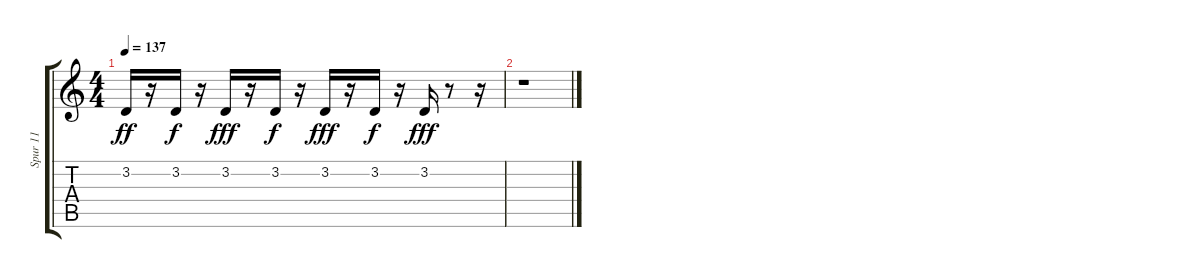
\track ("Spur 11" "Spur 11") {instrument electricgrandpiano}
\staff {score tabs}
\tuning (E4 B3 G3 D3 A2 E2) {hide}
\ts (4 4)
\tempo 137
\clef g2
\ks c
3.2.16{dy ff} r.16 3.2.16{dy f} r.16 3.2.16{dy fff} r.16 3.2.16{dy f} r.16 3.2.16{dy fff} r.16 3.2.16{dy f} r.16 3.2.16{dy fff} r.8 r.16 |
r.1
